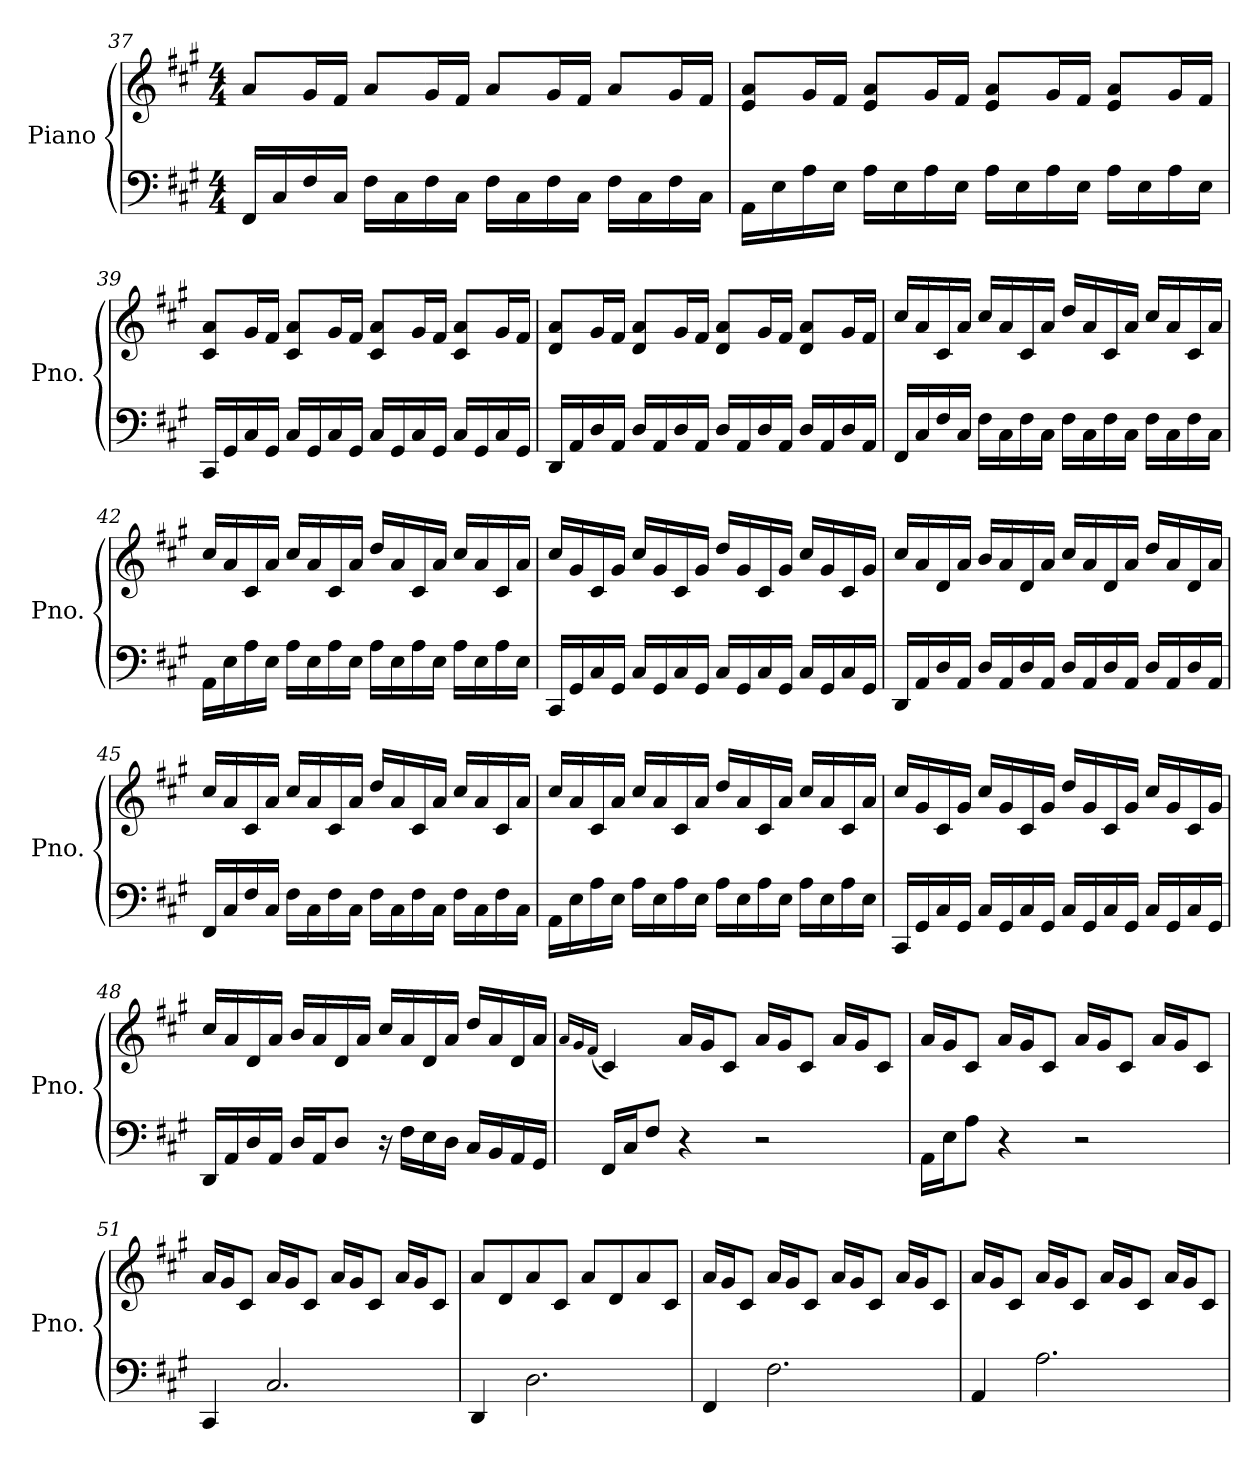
**kern	**kern
*part1	*part1
*staff2	*staff1
*I"Piano	*
*I'Pno.	*
*clefF4	*clefG2
*k[f#c#g#]	*k[f#c#g#]
*M4/4	*M4/4
=37	=37
16FF#/LL	8a/L
16C#/	.
16F#/	16g#/L
16C#/JJ	16f#/JJ
16F#\LL	8a/L
16C#\	.
16F#\	16g#/L
16C#\JJ	16f#/JJ
16F#\LL	8a/L
16C#\	.
16F#\	16g#/L
16C#\JJ	16f#/JJ
16F#\LL	8a/L
16C#\	.
16F#\	16g#/L
16C#\JJ	16f#/JJ
=38	=38
16AA\LL	8e/ 8a/L
16E\	.
16A\	16g#/L
16E\JJ	16f#/JJ
16A\LL	8e/ 8a/L
16E\	.
16A\	16g#/L
16E\JJ	16f#/JJ
16A\LL	8e/ 8a/L
16E\	.
16A\	16g#/L
16E\JJ	16f#/JJ
16A\LL	8e/ 8a/L
16E\	.
16A\	16g#/L
16E\JJ	16f#/JJ
!!LO:LB:g=z
=39	=39
16CC#/LL	8c#/ 8a/L
16GG#/	.
16C#/	16g#/L
16GG#/JJ	16f#/JJ
16C#/LL	8c#/ 8a/L
16GG#/	.
16C#/	16g#/L
16GG#/JJ	16f#/JJ
16C#/LL	8c#/ 8a/L
16GG#/	.
16C#/	16g#/L
16GG#/JJ	16f#/JJ
16C#/LL	8c#/ 8a/L
16GG#/	.
16C#/	16g#/L
16GG#/JJ	16f#/JJ
=40	=40
16DD/LL	8d/ 8a/L
16AA/	.
16D/	16g#/L
16AA/JJ	16f#/JJ
16D/LL	8d/ 8a/L
16AA/	.
16D/	16g#/L
16AA/JJ	16f#/JJ
16D/LL	8d/ 8a/L
16AA/	.
16D/	16g#/L
16AA/JJ	16f#/JJ
16D/LL	8d/ 8a/L
16AA/	.
16D/	16g#/L
16AA/JJ	16f#/JJ
=41	=41
16FF#/LL	16cc#/LL
16C#/	16a/
16F#/	16c#/
16C#/JJ	16a/JJ
16F#\LL	16cc#/LL
16C#\	16a/
16F#\	16c#/
16C#\JJ	16a/JJ
16F#\LL	16dd/LL
16C#\	16a/
16F#\	16c#/
16C#\JJ	16a/JJ
16F#\LL	16cc#/LL
16C#\	16a/
16F#\	16c#/
16C#\JJ	16a/JJ
!!LO:LB:g=z
=42	=42
16AA\LL	16cc#/LL
16E\	16a/
16A\	16c#/
16E\JJ	16a/JJ
16A\LL	16cc#/LL
16E\	16a/
16A\	16c#/
16E\JJ	16a/JJ
16A\LL	16dd/LL
16E\	16a/
16A\	16c#/
16E\JJ	16a/JJ
16A\LL	16cc#/LL
16E\	16a/
16A\	16c#/
16E\JJ	16a/JJ
=43	=43
16CC#/LL	16cc#/LL
16GG#/	16g#/
16C#/	16c#/
16GG#/JJ	16g#/JJ
16C#/LL	16cc#/LL
16GG#/	16g#/
16C#/	16c#/
16GG#/JJ	16g#/JJ
16C#/LL	16dd/LL
16GG#/	16g#/
16C#/	16c#/
16GG#/JJ	16g#/JJ
16C#/LL	16cc#/LL
16GG#/	16g#/
16C#/	16c#/
16GG#/JJ	16g#/JJ
=44	=44
16DD/LL	16cc#/LL
16AA/	16a/
16D/	16d/
16AA/JJ	16a/JJ
16D/LL	16b/LL
16AA/	16a/
16D/	16d/
16AA/JJ	16a/JJ
16D/LL	16cc#/LL
16AA/	16a/
16D/	16d/
16AA/JJ	16a/JJ
16D/LL	16dd/LL
16AA/	16a/
16D/	16d/
16AA/JJ	16a/JJ
!!LO:LB:g=z
=45	=45
16FF#/LL	16cc#/LL
16C#/	16a/
16F#/	16c#/
16C#/JJ	16a/JJ
16F#\LL	16cc#/LL
16C#\	16a/
16F#\	16c#/
16C#\JJ	16a/JJ
16F#\LL	16dd/LL
16C#\	16a/
16F#\	16c#/
16C#\JJ	16a/JJ
16F#\LL	16cc#/LL
16C#\	16a/
16F#\	16c#/
16C#\JJ	16a/JJ
=46	=46
16AA\LL	16cc#/LL
16E\	16a/
16A\	16c#/
16E\JJ	16a/JJ
16A\LL	16cc#/LL
16E\	16a/
16A\	16c#/
16E\JJ	16a/JJ
16A\LL	16dd/LL
16E\	16a/
16A\	16c#/
16E\JJ	16a/JJ
16A\LL	16cc#/LL
16E\	16a/
16A\	16c#/
16E\JJ	16a/JJ
=47	=47
16CC#/LL	16cc#/LL
16GG#/	16g#/
16C#/	16c#/
16GG#/JJ	16g#/JJ
16C#/LL	16cc#/LL
16GG#/	16g#/
16C#/	16c#/
16GG#/JJ	16g#/JJ
16C#/LL	16dd/LL
16GG#/	16g#/
16C#/	16c#/
16GG#/JJ	16g#/JJ
16C#/LL	16cc#/LL
16GG#/	16g#/
16C#/	16c#/
16GG#/JJ	16g#/JJ
!!LO:LB:g=z
=48	=48
16DD/LL	16cc#/LL
16AA/	16a/
16D/	16d/
16AA/JJ	16a/JJ
16D/LL	16b/LL
16AA/J	16a/
8D/J	16d/
.	16a/JJ
16r	16cc#/LL
16F#\LL	16a/
16E\	16d/
16D\JJ	16a/JJ
16C#/LL	16dd/LL
16BB/	16a/
16AA/	16d/
16GG#/JJ	16a/JJ
=49	=49
.	16qa/LL
.	16qg#/
.	(<16qf#/JJ
16FF#/LL	4c#/)
16C#/J	.
8F#/J	.
4r	16a/LL
.	16g#/J
.	8c#/J
2r	16a/LL
.	16g#/J
.	8c#/J
.	16a/LL
.	16g#/J
.	8c#/J
=50	=50
16AA\LL	16a/LL
16E\J	16g#/J
8A\J	8c#/J
4r	16a/LL
.	16g#/J
.	8c#/J
2r	16a/LL
.	16g#/J
.	8c#/J
.	16a/LL
.	16g#/J
.	8c#/J
!!LO:PB:g=z
=51	=51
4CC#/	16a/LL
.	16g#/J
.	8c#/J
2.C#/	16a/LL
.	16g#/J
.	8c#/J
.	16a/LL
.	16g#/J
.	8c#/J
.	16a/LL
.	16g#/J
.	8c#/J
=52	=52
4DD/	8a/L
.	8d/
2.D\	8a/
.	8c#/J
.	8a/L
.	8d/
.	8a/
.	8c#/J
=53	=53
4FF#/	16a/LL
.	16g#/J
.	8c#/J
2.F#\	16a/LL
.	16g#/J
.	8c#/J
.	16a/LL
.	16g#/J
.	8c#/J
.	16a/LL
.	16g#/J
.	8c#/J
=54	=54
4AA/	16a/LL
.	16g#/J
.	8c#/J
2.A\	16a/LL
.	16g#/J
.	8c#/J
.	16a/LL
.	16g#/J
.	8c#/J
.	16a/LL
.	16g#/J
.	8c#/J
=	=
*-	*-
